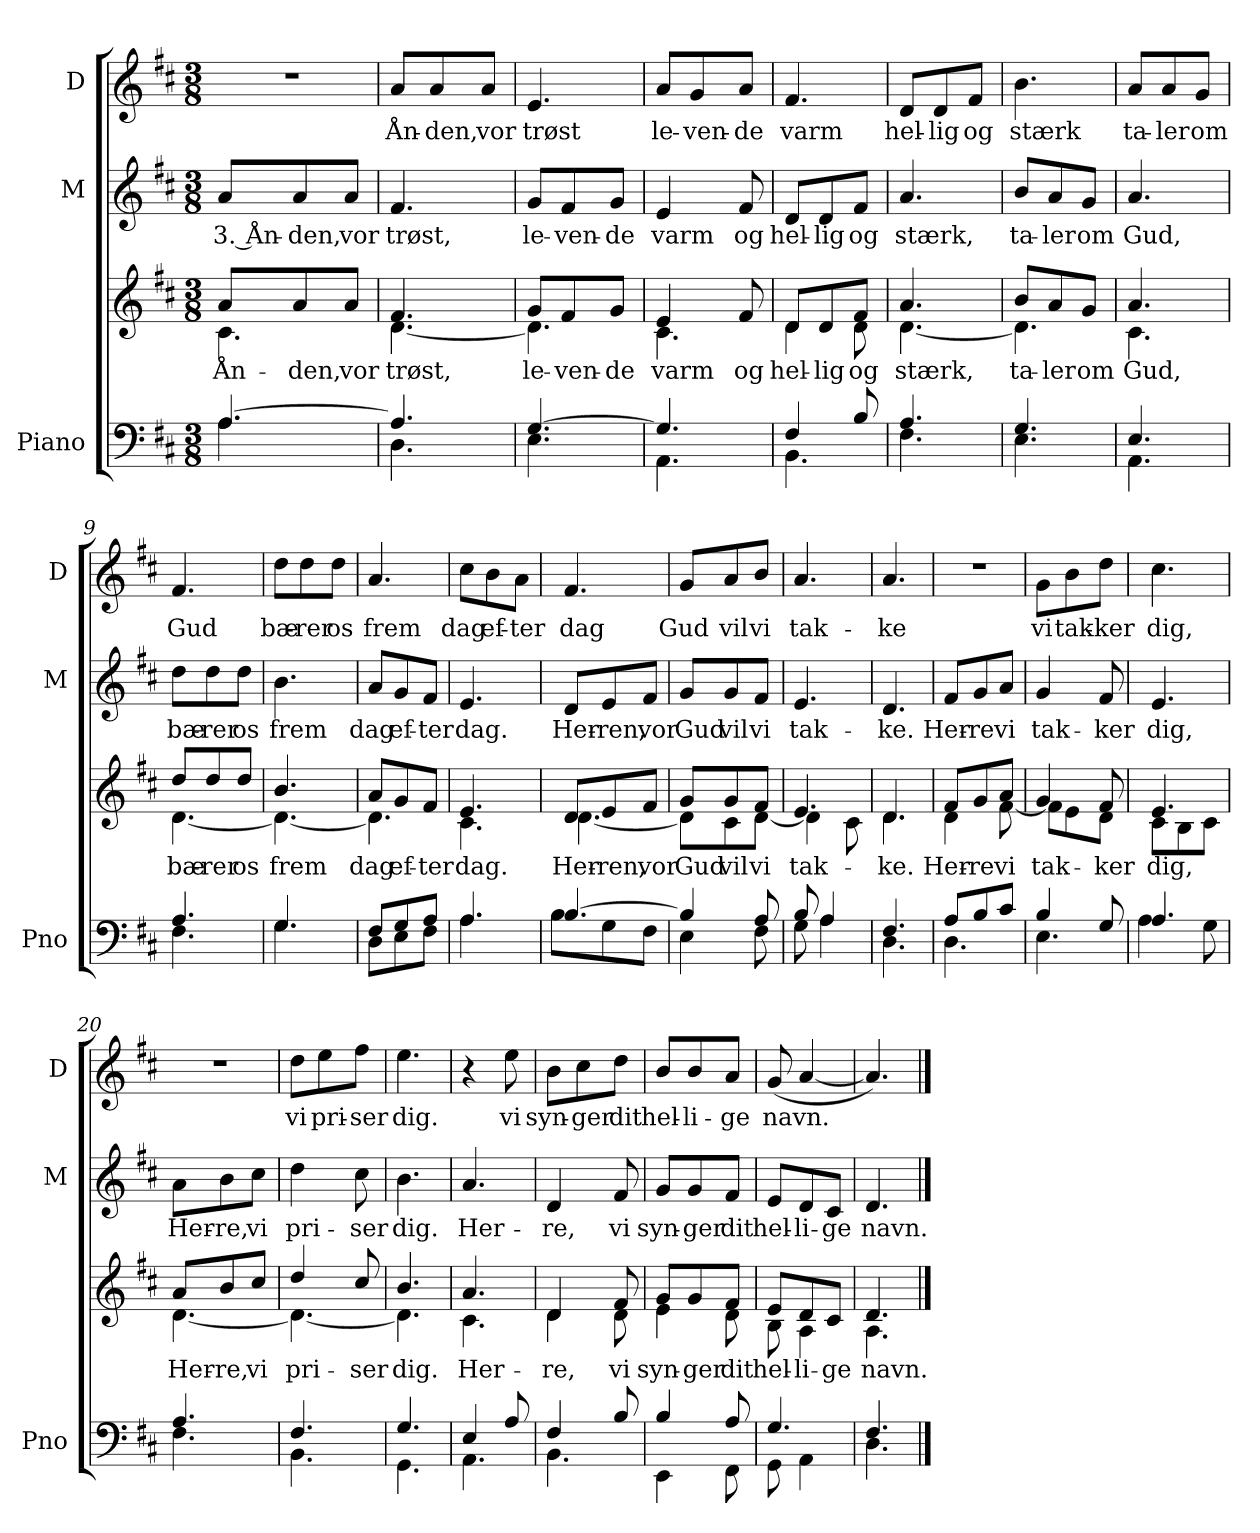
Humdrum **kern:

**kern	**kern	**text	**kern	**text	**kern	**text
*part3	*part3	*part3	*part2	*part2	*part1	*part1
*staff4	*staff3	*staff3	*staff2	*staff2	*staff1	*staff1
*I"Piano	*	*	*I"M	*	*I"D	*
*I'Pno	*	*	*I'M	*	*I'D	*
*clefF4	*clefG2	*	*clefG2	*	*clefG2	*
*k[f#c#]	*k[f#c#]	*	*k[f#c#]	*	*k[f#c#]	*
*M3/8	*M3/8	*	*M3/8	*	*M3/8	*
=1	=1	=1	=1	=1	=1	=1
*^	*	*	*	*	*	*
!	!	!	!LO:LY:b	!	!LO:LY:b	!	!
*	*	*^	*	*	*	*	*
[4.A/	4.A\	8a/L	4.c#\	Ån-	8a/L	3. Ån-	4.r	.
!	!	!	!	!LO:LY:b	!	!LO:LY:b	!	!
.	.	8a/	.	-den,	8a/	-den,	.	.
!	!	!	!	!LO:LY:b	!	!LO:LY:b	!	!
.	.	8a/J	.	vor	8a/J	vor	.	.
=2	=2	=2	=2	=2	=2	=2	=2	=2
!	!	!	!	!LO:LY:b	!	!LO:LY:b	!	!LO:LY:b
4.A/]	4.D\	4.f#/	[4.d\	trøst,	4.f#/	trøst,	8a/L	Ån-
!	!	!	!	!	!	!	!	!LO:LY:b
.	.	.	.	.	.	.	8a/	-den,
!	!	!	!	!	!	!	!	!LO:LY:b
.	.	.	.	.	.	.	8a/J	vor
=3	=3	=3	=3	=3	=3	=3	=3	=3
!	!	!	!	!LO:LY:b	!	!LO:LY:b	!	!LO:LY:b
[4.G/	4.E\	8g/L	4.d\]	le-	8g/L	le-	4.e/	trøst
!	!	!	!	!LO:LY:b	!	!LO:LY:b	!	!
.	.	8f#/	.	-ven-	8f#/	-ven-	.	.
!	!	!	!	!LO:LY:b	!	!LO:LY:b	!	!
.	.	8g/J	.	-de	8g/J	-de	.	.
=4	=4	=4	=4	=4	=4	=4	=4	=4
!	!	!	!	!LO:LY:b	!	!LO:LY:b	!	!LO:LY:b
4.G/]	4.AA\	4e/	4.c#\	varm	4e/	varm	8a/L	le-
!	!	!	!	!	!	!	!	!LO:LY:b
.	.	.	.	.	.	.	8g/	-ven-
!	!	!	!	!LO:LY:b	!	!LO:LY:b	!	!LO:LY:b
.	.	8f#/	.	og	8f#/	og	8a/J	-de
=5	=5	=5	=5	=5	=5	=5	=5	=5
!	!	!	!	!LO:LY:b	!	!LO:LY:b	!	!LO:LY:b
4F#/	4.BB\	8d/L	4d\	hel-	8d/L	hel-	4.f#/	varm
!	!	!	!	!LO:LY:b	!	!LO:LY:b	!	!
.	.	8d/	.	-lig	8d/	-lig	.	.
!	!	!	!	!LO:LY:b	!	!LO:LY:b	!	!
8B/	.	8f#/J	8d\	og	8f#/J	og	.	.
=6	=6	=6	=6	=6	=6	=6	=6	=6
!	!	!	!	!LO:LY:b	!	!LO:LY:b	!	!LO:LY:b
4.A/	4.F#\	4.a/	[4.d\	stærk,	4.a/	stærk,	8d/L	hel-
!	!	!	!	!	!	!	!	!LO:LY:b
.	.	.	.	.	.	.	8d/	-lig
!	!	!	!	!	!	!	!	!LO:LY:b
.	.	.	.	.	.	.	8f#/J	og
=7	=7	=7	=7	=7	=7	=7	=7	=7
!	!	!	!	!LO:LY:b	!	!LO:LY:b	!	!LO:LY:b
4.G/	4.E\	8b/L	4.d\]	ta-	8b/L	ta-	4.b\	stærk
!	!	!	!	!LO:LY:b	!	!LO:LY:b	!	!
.	.	8a/	.	-ler	8a/	-ler	.	.
!	!	!	!	!LO:LY:b	!	!LO:LY:b	!	!
.	.	8g/J	.	om	8g/J	om	.	.
=8	=8	=8	=8	=8	=8	=8	=8	=8
!	!	!	!	!LO:LY:b	!	!LO:LY:b	!	!LO:LY:b
4.E/	4.AA\	4.a/	4.c#\	Gud,	4.a/	Gud,	8a/L	ta-
!	!	!	!	!	!	!	!	!LO:LY:b
.	.	.	.	.	.	.	8a/	-ler
!	!	!	!	!	!	!	!	!LO:LY:b
.	.	.	.	.	.	.	8g/J	om
!!LO:LB:g=z
=9	=9	=9	=9	=9	=9	=9	=9	=9
!	!	!	!	!LO:LY:b	!	!LO:LY:b	!	!LO:LY:b
4.A/	4.F#\	8dd/L	[4.d\	bæ-	8dd\L	bæ-	4.f#/	Gud
!	!	!	!	!LO:LY:b	!	!LO:LY:b	!	!
.	.	8dd/	.	-rer	8dd\	-rer	.	.
!	!	!	!	!LO:LY:b	!	!LO:LY:b	!	!
.	.	8dd/J	.	os	8dd\J	os	.	.
=10	=10	=10	=10	=10	=10	=10	=10	=10
!	!	!	!	!LO:LY:b	!	!LO:LY:b	!	!LO:LY:b
4.G/	4.G\	4.b/	4.d\_	frem	4.b\	frem	8dd\L	bæ-
!	!	!	!	!	!	!	!	!LO:LY:b
.	.	.	.	.	.	.	8dd\	-rer
!	!	!	!	!	!	!	!	!LO:LY:b
.	.	.	.	.	.	.	8dd\J	os
=11	=11	=11	=11	=11	=11	=11	=11	=11
!	!	!	!	!LO:LY:b	!	!LO:LY:b	!	!LO:LY:b
8F#/L	8D\L	8a/L	4.d\]	dag	8a/L	dag	4.a/	frem
!	!	!	!	!LO:LY:b	!	!LO:LY:b	!	!
8G/	8E\	8g/	.	ef-	8g/	ef-	.	.
!	!	!	!	!LO:LY:b	!	!LO:LY:b	!	!
8A/J	8F#\J	8f#/J	.	-ter	8f#/J	-ter	.	.
=12	=12	=12	=12	=12	=12	=12	=12	=12
!	!	!	!	!LO:LY:b	!	!LO:LY:b	!	!LO:LY:b
4.A/	4.A\	4.e/	4.c#\	dag.	4.e/	dag.	8cc#\L	dag
!	!	!	!	!	!	!	!	!LO:LY:b
.	.	.	.	.	.	.	8b\	ef-
!	!	!	!	!	!	!	!	!LO:LY:b
.	.	.	.	.	.	.	8a\J	-ter
=13	=13	=13	=13	=13	=13	=13	=13	=13
!	!	!	!	!LO:LY:b	!	!LO:LY:b	!	!LO:LY:b
[4.B/	8B\L	8d/L	[4.d\	Her-	8d/L	Her-	4.f#/	dag
!	!	!	!	!LO:LY:b	!	!LO:LY:b	!	!
.	8G\	8e/	.	-ren,	8e/	-ren,	.	.
!	!	!	!	!LO:LY:b	!	!LO:LY:b	!	!
.	8F#\J	8f#/J	.	vor	8f#/J	vor	.	.
=14	=14	=14	=14	=14	=14	=14	=14	=14
!	!	!	!	!LO:LY:b	!	!LO:LY:b	!	!LO:LY:b
4B/]	4E\	8g/L	8d\L]	Gud	8g/L	Gud	8g/L	Gud
!	!	!	!	!LO:LY:b	!	!LO:LY:b	!	!LO:LY:b
.	.	8g/	8c#\	vil	8g/	vil	8a/	vil
!	!	!	!	!LO:LY:b	!	!LO:LY:b	!	!LO:LY:b
8A/	8F#\	8f#/J	[8d\J	vi	8f#/J	vi	8b/J	vi
=15	=15	=15	=15	=15	=15	=15	=15	=15
!	!	!	!	!LO:LY:b	!	!LO:LY:b	!	!LO:LY:b
8B/	8G\	4.e/	4d\]	tak-	4.e/	tak-	4.a/	tak-
4A/	4A\	.	.	.	.	.	.	.
.	.	.	8c#\	.	.	.	.	.
=16	=16	=16	=16	=16	=16	=16	=16	=16
!	!	!	!	!LO:LY:b	!	!LO:LY:b	!	!LO:LY:b
4.F#/	4.D\	4.d/	4.d\	-ke.	4.d/	-ke.	4.a/	-ke
!!LO:PB:g=z
=17	=17	=17	=17	=17	=17	=17	=17	=17
!	!	!	!	!LO:LY:b	!	!LO:LY:b	!	!
8A/L	4.D\	8f#/L	4d\	Her-	8f#/L	Her-	4.r	.
!	!	!	!	!LO:LY:b	!	!LO:LY:b	!	!
8B/	.	8g/	.	-re	8g/	-re	.	.
!	!	!	!	!LO:LY:b	!	!LO:LY:b	!	!
8c#/J	.	8a/J	[8f#\	vi	8a/J	vi	.	.
=18	=18	=18	=18	=18	=18	=18	=18	=18
!	!	!	!	!LO:LY:b	!	!LO:LY:b	!	!LO:LY:b
4B/	4.E\	4g/	8f#\L]	tak-	4g/	tak-	8g\L	vi
!	!	!	!	!	!	!	!	!LO:LY:b
.	.	.	8e\	.	.	.	8b\	tak-
!	!	!	!	!LO:LY:b	!	!LO:LY:b	!	!LO:LY:b
8G/	.	8f#/	8d\J	-ker	8f#/	-ker	8dd\J	-ker
=19	=19	=19	=19	=19	=19	=19	=19	=19
!	!	!	!	!LO:LY:b	!	!LO:LY:b	!	!LO:LY:b
4.A/	4A\	4.e/	8c#\L	dig,	4.e/	dig,	4.cc#\	dig,
.	.	.	8B\	.	.	.	.	.
.	8G\	.	8c#\J	.	.	.	.	.
=20	=20	=20	=20	=20	=20	=20	=20	=20
!	!	!	!	!LO:LY:b	!	!LO:LY:b	!	!
4.A/	4.F#\	8a/L	[4.d\	Her-	8a\L	Her-	4.r	.
!	!	!	!	!LO:LY:b	!	!LO:LY:b	!	!
.	.	8b/	.	-re,	8b\	-re,	.	.
!	!	!	!	!LO:LY:b	!	!LO:LY:b	!	!
.	.	8cc#/J	.	vi	8cc#\J	vi	.	.
=21	=21	=21	=21	=21	=21	=21	=21	=21
!	!	!	!	!LO:LY:b	!	!LO:LY:b	!	!LO:LY:b
4.F#/	4.BB\	4dd/	4.d\_	pri-	4dd\	pri-	8dd\L	vi
!	!	!	!	!	!	!	!	!LO:LY:b
.	.	.	.	.	.	.	8ee\	pri-
!	!	!	!	!LO:LY:b	!	!LO:LY:b	!	!LO:LY:b
.	.	8cc#/	.	-ser	8cc#\	-ser	8ff#\J	-ser
=22	=22	=22	=22	=22	=22	=22	=22	=22
!	!	!	!	!LO:LY:b	!	!LO:LY:b	!	!LO:LY:b
4.G/	4.GG\	4.b/	4.d\]	dig.	4.b\	dig.	4.ee\	dig.
=23	=23	=23	=23	=23	=23	=23	=23	=23
!	!	!	!	!LO:LY:b	!	!LO:LY:b	!	!
4E/	4.AA\	4.a/	4.c#\	Her-	4.a/	Her-	4r	.
!	!	!	!	!	!	!	!	!LO:LY:b
8A/	.	.	.	.	.	.	8ee\	vi
=24	=24	=24	=24	=24	=24	=24	=24	=24
!	!	!	!	!LO:LY:b	!	!LO:LY:b	!	!LO:LY:b
4F#/	4.BB\	4d/	4d\	-re,	4d/	-re,	8b\L	syn-
!	!	!	!	!	!	!	!	!LO:LY:b
.	.	.	.	.	.	.	8cc#\	-ger
!	!	!	!	!LO:LY:b	!	!LO:LY:b	!	!LO:LY:b
8B/	.	8f#/	8d\	vi	8f#/	vi	8dd\J	dit
=25	=25	=25	=25	=25	=25	=25	=25	=25
!	!	!	!	!LO:LY:b	!	!LO:LY:b	!	!LO:LY:b
4B/	4EE\	8g/L	4e\	syn-	8g/L	syn-	8b/L	hel-
!	!	!	!	!LO:LY:b	!	!LO:LY:b	!	!LO:LY:b
.	.	8g/	.	-ger	8g/	-ger	8b/	-li-
!	!	!	!	!LO:LY:b	!	!LO:LY:b	!	!LO:LY:b
8A/	8FF#\	8f#/J	8d\	dit	8f#/J	dit	8a/J	-ge
!!LO:LB:g=z
=26	=26	=26	=26	=26	=26	=26	=26	=26
!	!	!	!	!LO:LY:b	!	!LO:LY:b	!	!LO:LY:b
4.G/	8GG\	8e/L	8B\	hel-	8e/L	hel-	(8g/	navn.
!	!	!	!	!LO:LY:b	!	!LO:LY:b	!	!
.	4AA\	8d/	4A\	-li-	8d/	-li-	[4a/	.
!	!	!	!	!LO:LY:b	!	!LO:LY:b	!	!
.	.	8c#/J	.	-ge	8c#/J	-ge	.	.
=27	=27	=27	=27	=27	=27	=27	=27	=27
!	!	!	!	!LO:LY:b	!	!LO:LY:b	!	!
4.F#/	4.D\	4.d/	4.A\	navn.	4.d/	navn.	4.a/])	.
*v	*v	*	*	*	*	*	*	*
*	*v	*v	*	*	*	*	*
==	==	==	==	==	==	==
*-	*-	*-	*-	*-	*-	*-
